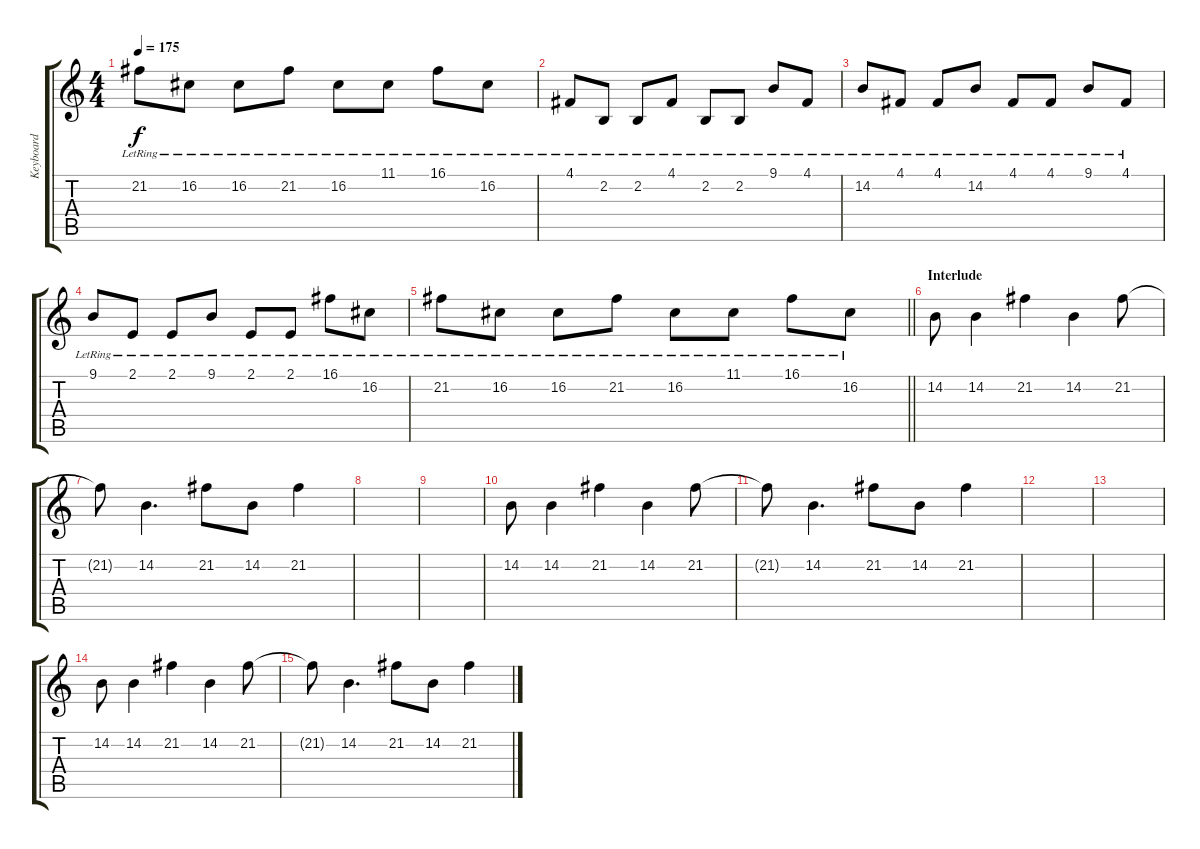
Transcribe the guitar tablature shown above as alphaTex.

\track ("Keyboard" "Keyboard") {instrument lead2sawtooth}
\staff {score tabs}
\tuning (D4 A3 F3 C3 G2 C2) {hide}
\ts (4 4)
\tempo 175
\clef g2
\ks c
21.2{lr}.8{dy f} 16.2{lr}.8 16.2{lr}.8 21.2{lr}.8 16.2{lr}.8 11.1{lr}.8 16.1{lr}.8 16.2{lr}.8 |
4.1{lr}.8{volume 12 instrument acousticgrandpiano} 2.2{lr}.8 2.2{lr}.8 4.1{lr}.8 2.2{lr}.8 2.2{lr}.8 9.1{lr}.8 4.1{lr}.8 |
14.2{lr}.8 4.1{lr}.8 4.1{lr}.8 14.2{lr}.8 4.1{lr}.8 4.1{lr}.8 9.1{lr}.8 4.1{lr}.8 |
9.1{lr}.8 2.1{lr}.8 2.1{lr}.8 9.1{lr}.8 2.1{lr}.8 2.1{lr}.8 16.1{lr}.8 16.2{lr}.8 |
\barLineRight lightlight
21.2{lr}.8 16.2{lr}.8 16.2{lr}.8 21.2{lr}.8 16.2{lr}.8 11.1{lr}.8 16.1{lr}.8 16.2{lr}.8 |
\section ("" "Interlude")
14.2.8{volume 9 instrument lead2sawtooth} 14.2.4 21.2.4 14.2.4 21.2.8 |
21.2{t}.8 14.2.4{d} 21.2.8 14.2.8 21.2.4 |
|
|
14.2.8{volume 9 instrument lead2sawtooth} 14.2.4 21.2.4 14.2.4 21.2.8 |
21.2{t}.8 14.2.4{d} 21.2.8 14.2.8 21.2.4 |
|
|
14.2.8{volume 9 instrument lead2sawtooth} 14.2.4 21.2.4 14.2.4 21.2.8 |
21.2{t}.8 14.2.4{d} 21.2.8 14.2.8 21.2.4
